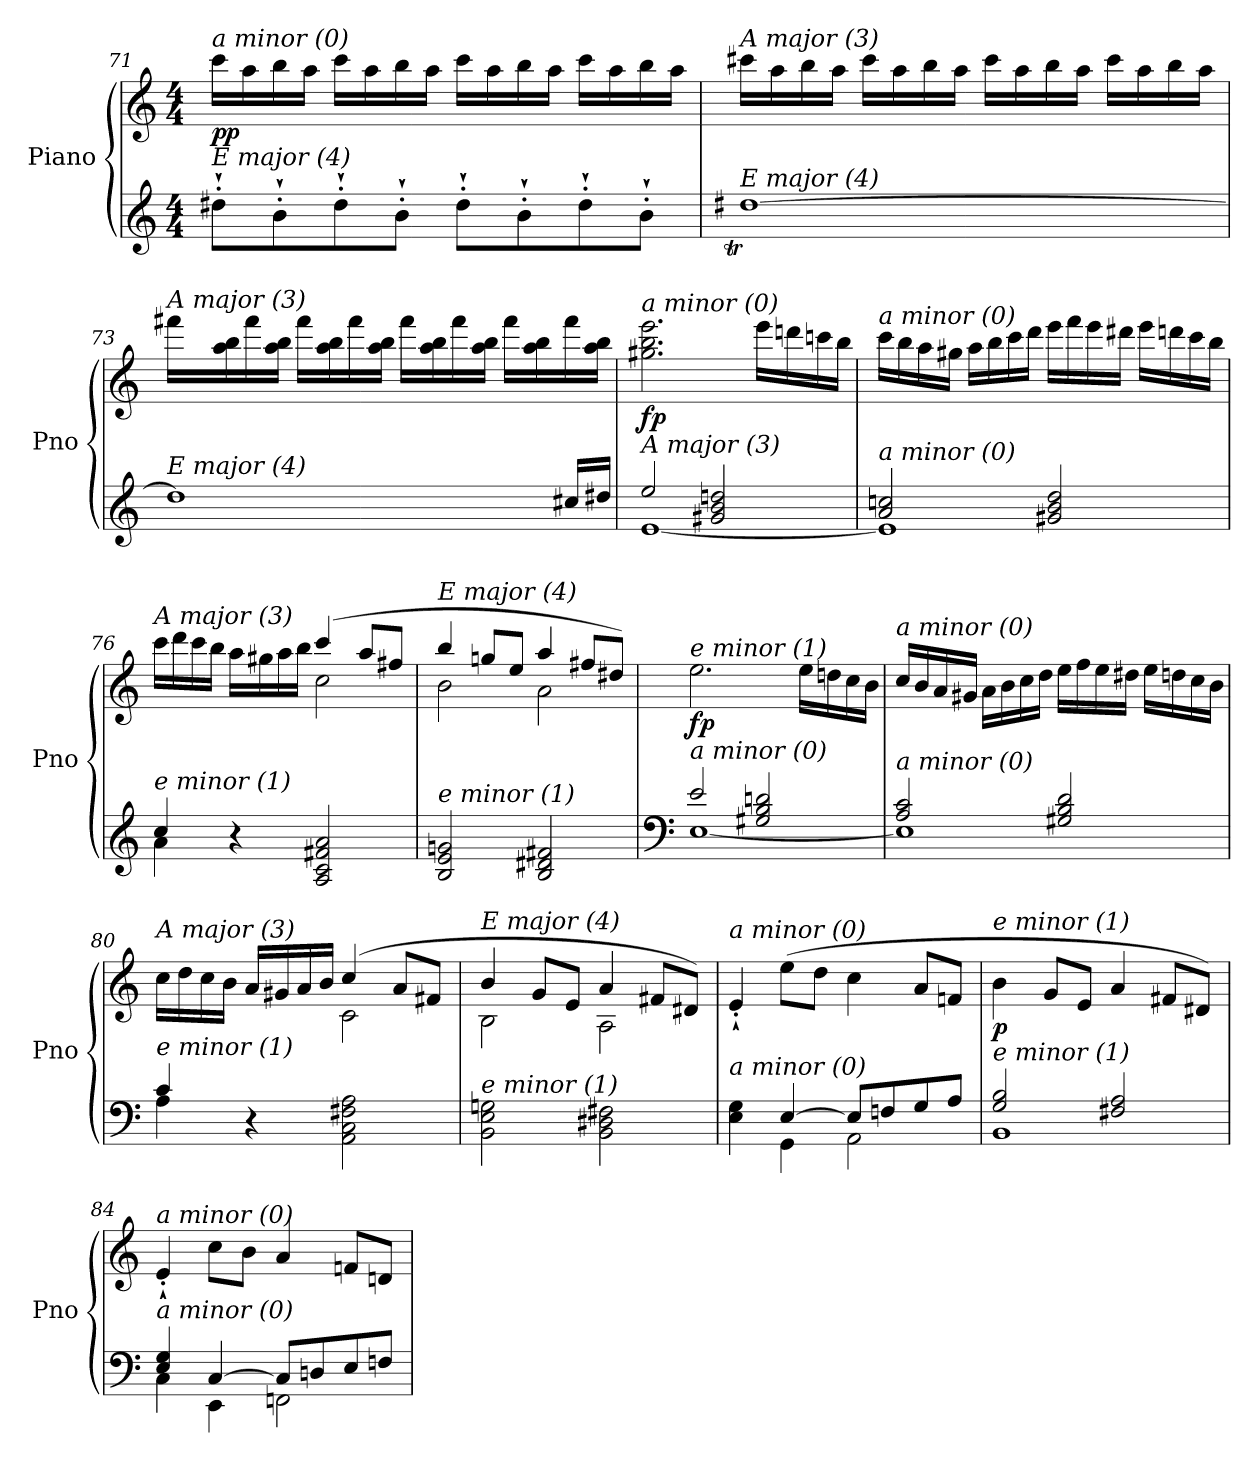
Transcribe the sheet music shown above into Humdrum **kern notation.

**kern	**kern	**dynam
*part1	*part1	*part1
*staff2	*staff1	*staff1/2
*I"Piano	*	*
*I'Pno	*	*
*clefG2	*clefG2	*
*k[]	*k[]	*
*M4/4	*M4/4	*
=71	=71	=71
!	!LO:TX:i:t=a minor (0)	!
!LO:TX:i:t=E major (4)	!	!
!	!	!LO:DY:b
8dd#X`'\L	16ccc\LL	pp
.	16aa\	.
8b`'\	16bb\	.
.	16aa\JJ	.
8dd#`'\	16ccc\LL	.
.	16aa\	.
8b`'\J	16bb\	.
.	16aa\JJ	.
8dd#`'\L	16ccc\LL	.
.	16aa\	.
8b`'\	16bb\	.
.	16aa\JJ	.
8dd#`'\	16ccc\LL	.
.	16aa\	.
8b`'\J	16bb\	.
.	16aa\JJ	.
!!LO:LB:g=z
=72	=72	=72
*^	*	*
!	!	!LO:TX:i:t=A major (3)	!
!LO:TX:i:t=E major (4)	!	!	!
!	!	!	!LO:DY:b
[1dd#X	16dd#tyy	16ccc#X\LL	other-dynamics
.	16eeyy	16aa\	.
.	16dd#yy	16bb\	.
.	16eeyy	16aa\JJ	.
.	16dd#yy	16ccc#\LL	.
.	16eeyy	16aa\	.
.	16dd#yy	16bb\	.
.	16eeyy	16aa\JJ	.
.	16dd#yy	16ccc#\LL	.
.	16eeyy	16aa\	.
.	16dd#yy	16bb\	.
.	16eeyy	16aa\JJ	.
.	16dd#yy	16ccc#\LL	.
.	16eeyy	16aa\	.
.	16dd#yy	16bb\	.
.	16eeyy	16aa\JJ	.
=73	=73	=73	=73
!	!	!LO:TX:i:t=A major (3)	!
!LO:TX:i:t=E major (4)	!	!	!
1dd#]	16dd#Xyy	16fff#X\LL	.
.	16eeyy	16aa\ 16bb\	.
.	16dd#yy	16fff#\	.
.	16eeyy	16aa\ 16bb\JJ	.
.	16dd#yy	16fff#\LL	.
.	16eeyy	16aa\ 16bb\	.
.	16dd#yy	16fff#\	.
.	16eeyy	16aa\ 16bb\JJ	.
.	16dd#yy	16fff#\LL	.
.	16eeyy	16aa\ 16bb\	.
.	16dd#yy	16fff#\	.
.	16eeyy	16aa\ 16bb\JJ	.
.	16dd#yy	16fff#\LL	.
.	16eeyy	16aa\ 16bb\	.
.	16cc#X/LL	16fff#\	.
.	16dd#X/JJ	16aa\ 16bb\JJ	.
!!LO:LB:g=z
=74	=74	=74	=74
!	!	!LO:TX:i:t=a minor (0)	!
!LO:TX:i:t=A major (3)	!	!	!
!	!	!	!LO:DY:b
2ee/	[1e	2.gg#X\ 2.bb\ 2.eee\	fp
2g#X/ 2b/ 2ddn/	.	.	.
.	.	16eee\LL	.
.	.	16dddn\	.
.	.	16cccn\	.
.	.	16bb\JJ	.
=75	=75	=75	=75
!	!	!LO:TX:i:t=a minor (0)	!
!LO:TX:i:t=a minor (0)	!	!	!
2a/ 2ccn/	1e]	16ccc\LL	.
.	.	16bb\	.
.	.	16aa\	.
.	.	16gg#X\JJ	.
.	.	16aa\LL	.
.	.	16bb\	.
.	.	16ccc\	.
.	.	16ddd\JJ	.
2g#X/ 2b/ 2dd/	.	16eee\LL	.
.	.	16fff\	.
.	.	16eee\	.
.	.	16ddd#X\JJ	.
.	.	16eee\LL	.
.	.	16dddn\	.
.	.	16ccc\	.
.	.	16bb\JJ	.
=76	=76	=76	=76
*	*^	*^	*
*	*	*	*	*^	*
!	!	!	!LO:TX:i:t=A major (3)	!	!	!
!LO:TX:i:t=e minor (1)	!	!	!	!	!	!
2ryy	4cc/	4a\	16ccc\LL	2ryy	4ryy	.
.	.	.	16ddd\	.	.	.
.	.	.	16ccc\	.	.	.
.	.	.	16bb\JJ	.	.	.
.	4r	2.ryy	16aa\LL	.	2.ryy	.
.	.	.	16gg#X\	.	.	.
.	.	.	16aa\	.	.	.
.	.	.	16bb\JJ	.	.	.
2ryy	2A/ 2c/ 2f#X/ 2a/	.	(4ccc/	2cc\	.	.
.	.	.	8aa/L	.	.	.
.	.	.	8ff#X/J	.	.	.
*v	*v	*v	*	*	*	*
*	*	*v	*v	*
!!LO:PB:g=z
=77	=77	=77	=77
!	!LO:TX:i:t=E major (4)	!	!
!LO:TX:i:t=e minor (1)	!	!	!
2B/ 2e/ 2gn/	4bb/	2b\	.
.	8ggn/L	.	.
.	8ee/J	.	.
2B/ 2d#X/ 2f#X/	4aa/	2a\	.
.	8ff#X/L	.	.
.	8dd#X/J)	.	.
*	*v	*v	*
=78	=78	=78
*clefF4	*	*
*^	*	*
!	!	!LO:TX:i:t=e minor (1)	!
!LO:TX:i:t=a minor (0)	!	!	!
!	!	!	!LO:DY:b
2e/	[1E	2.ee\	fp
2G#X/ 2B/ 2dn/	.	.	.
.	.	16ee\LL	.
.	.	16ddn\	.
.	.	16cc\	.
.	.	16b\JJ	.
=79	=79	=79	=79
!	!	!LO:TX:i:t=a minor (0)	!
!LO:TX:i:t=a minor (0)	!	!	!
2A/ 2c/	1E]	16cc/LL	.
.	.	16b/	.
.	.	16a/	.
.	.	16g#X/JJ	.
.	.	16a\LL	.
.	.	16b\	.
.	.	16cc\	.
.	.	16dd\JJ	.
2G#X/ 2B/ 2d/	.	16ee\LL	.
.	.	16ff\	.
.	.	16ee\	.
.	.	16dd#X\JJ	.
.	.	16ee\LL	.
.	.	16ddn\	.
.	.	16cc\	.
.	.	16b\JJ	.
=80	=80	=80	=80
*	*^	*^	*
*	*	*	*	*^	*
!	!	!	!LO:TX:i:t=A major (3)	!	!	!
!LO:TX:i:t=e minor (1)	!	!	!	!	!	!
2ryy	4c/	4A\	16cc\LL	2ryy	4ryy	.
.	.	.	16dd\	.	.	.
.	.	.	16cc\	.	.	.
.	.	.	16b\JJ	.	.	.
.	4r	2.ryy	16a/LL	.	2.ryy	.
.	.	.	16g#X/	.	.	.
.	.	.	16a/	.	.	.
.	.	.	16b/JJ	.	.	.
2ryy	2AA\ 2C\ 2F#X\ 2A\	.	(4cc/	2c\	.	.
.	.	.	8a/L	.	.	.
.	.	.	8f#X/J	.	.	.
*v	*v	*v	*	*	*	*
*	*	*v	*v	*
!!LO:LB:g=z
=81	=81	=81	=81
!	!LO:TX:i:t=E major (4)	!	!
!LO:TX:i:t=e minor (1)	!	!	!
2BB\ 2E\ 2Gn\	4b/	2B\	.
.	8g/L	.	.
.	8e/J	.	.
2BB\ 2D#X\ 2F#X\	4a/	2A\	.
.	8f#X/L	.	.
.	8d#X/J)	.	.
=82	=82	=82	=82
*^	*	*	*
!	!	!LO:TX:i:t=a minor (0)	!	!
!LO:TX:i:t=a minor (0)	!	!	!	!
4E\ 4G\	4ryy	4e`'/	4ryy	.
!	!	!	!	!LO:DY:b
[4E/	4GG\	(8ee\L	2.ryy	other-dynamics
.	.	8dd\J	.	.
8E/L]	2AA\	4cc\	.	.
8Fn/	.	.	.	.
8G/	.	8a/L	.	.
8A/J	.	8fn/J	.	.
*	*	*v	*v	*
=83	=83	=83	=83
!	!	!LO:TX:i:t=e minor (1)	!
!LO:TX:i:t=e minor (1)	!	!	!
!	!	!	!LO:DY:b
2G/ 2B/	1BB	4b\	p
.	.	8g/L	.
.	.	8e/J	.
2F#X/ 2A/	.	4a/	.
.	.	8f#X/L	.
.	.	8d#X/J)	.
=84	=84	=84	=84
!	!	!LO:TX:i:t=a minor (0)	!
!LO:TX:i:t=a minor (0)	!	!	!
!	!	!	!LO:DY:b
4E/ 4G/	4C\	4e`'/	other-dynamics
[4C/	4EE\	8cc\L	.
.	.	8b\J	.
8C/L]	2FFn\	4a/	.
8Dn/	.	.	.
8E/	.	8fn/L	.
8Fn/J	.	8dn/J	.
*v	*v	*	*
=	=	=
*-	*-	*-
